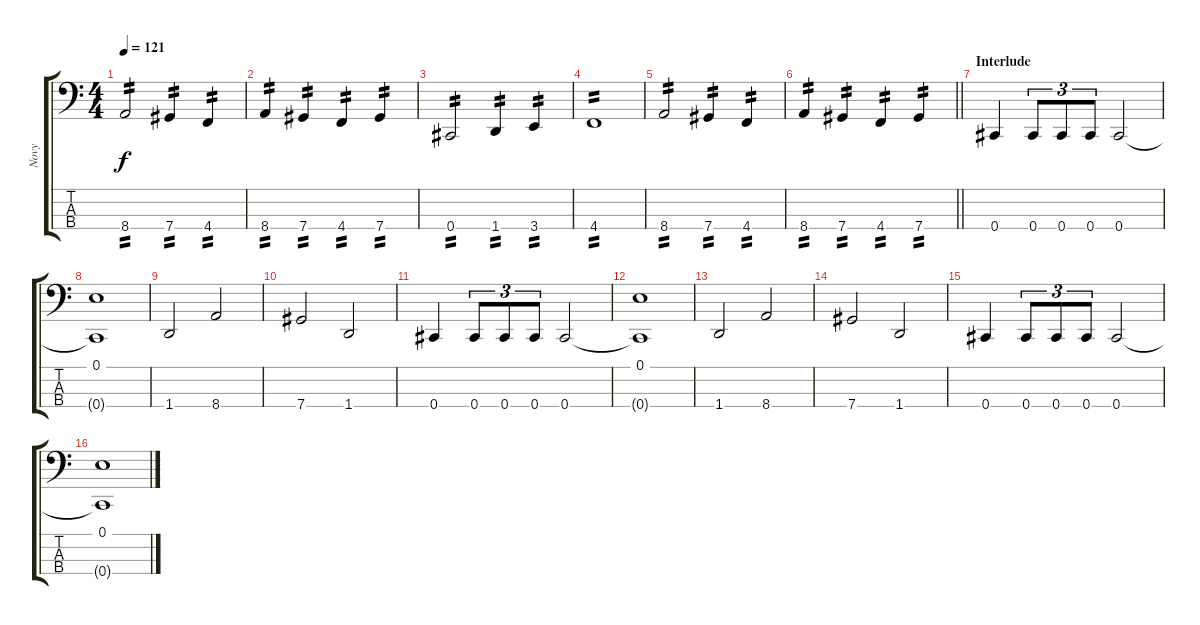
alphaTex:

\track ("Novy" "Novy") {instrument electricbassfinger}
\staff {score tabs}
\tuning (E2 B1 Gb1 Db1) {hide}
\ts (4 4)
\tempo 121
\clef f4
\ks c
8.4.2{tp 2 dy f} 7.4.4{tp 2} 4.4.4{tp 2} |
8.4.4{tp 2} 7.4.4{tp 2} 4.4.4{tp 2} 7.4.4{tp 2} |
0.4.2{tp 2} 1.4.4{tp 2} 3.4.4{tp 2} |
4.4.1{tp 2} |
8.4.2{tp 2} 7.4.4{tp 2} 4.4.4{tp 2} |
\barLineRight lightlight
8.4.4{tp 2} 7.4.4{tp 2} 4.4.4{tp 2} 7.4.4{tp 2} |
\section ("" "Interlude")
0.4.4 0.4.8{tu (3 2)} 0.4.8{tu (3 2)} 0.4.8{tu (3 2)} 0.4.2 |
(0.1 0.4{t}).1 |
1.4.2 8.4.2 |
7.4.2 1.4.2 |
0.4.4 0.4.8{tu (3 2)} 0.4.8{tu (3 2)} 0.4.8{tu (3 2)} 0.4.2 |
(0.1 0.4{t}).1 |
1.4.2 8.4.2 |
7.4.2 1.4.2 |
0.4.4 0.4.8{tu (3 2)} 0.4.8{tu (3 2)} 0.4.8{tu (3 2)} 0.4.2 |
(0.1 0.4{t}).1
